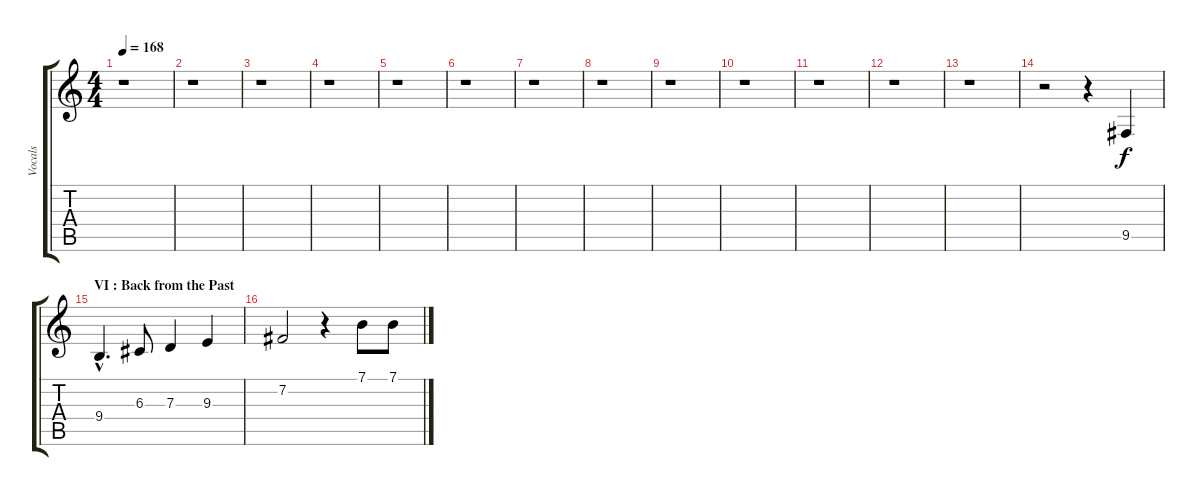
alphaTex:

\track ("Vocals" "Vocals") {instrument lead2sawtooth}
\staff {score tabs}
\tuning (E4 B3 G3 D3 A2 E2) {hide}
\ts (4 4)
\tempo 168
\clef g2
\ks c
r.1{dy f} |
r.1 |
r.1 |
r.1 |
r.1 |
r.1 |
r.1 |
r.1 |
r.1 |
r.1 |
r.1 |
r.1 |
r.1 |
r.2 r.4 9.5.4 |
\section ("" "VI : Back from the Past")
9.4{hac}.4{d} 6.3.8 7.3.4 9.3.4 |
7.2.2 r.4 7.1.8 7.1.8
